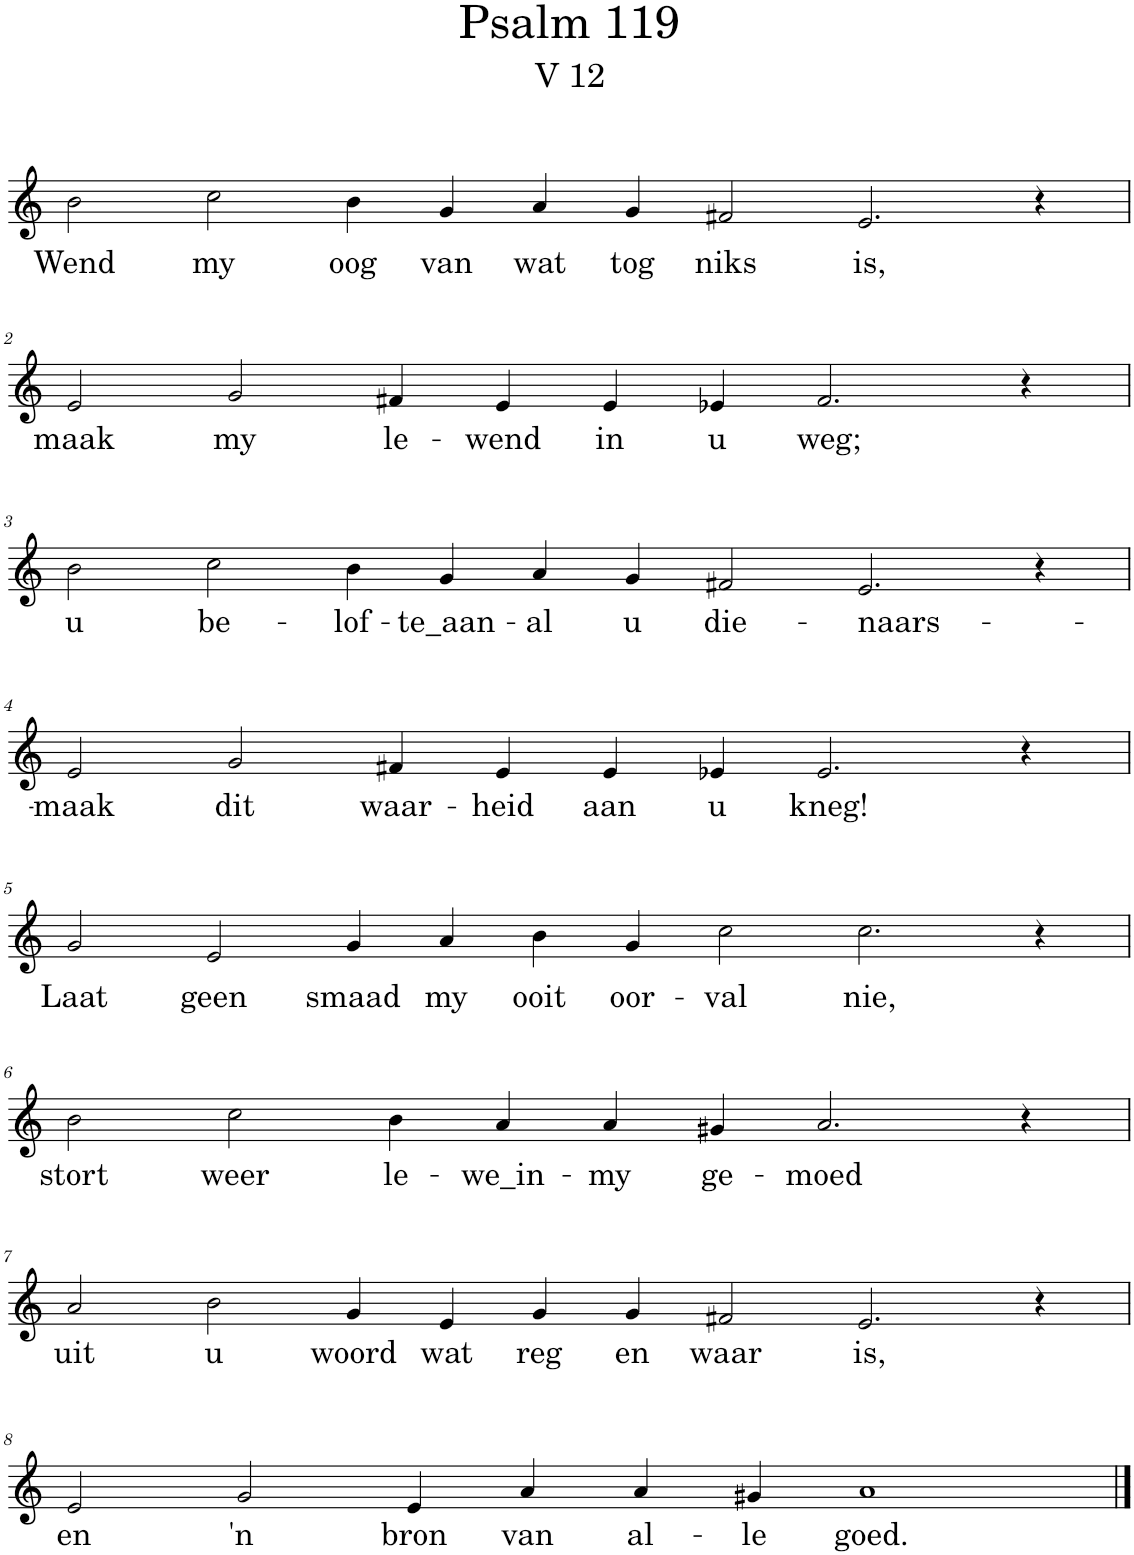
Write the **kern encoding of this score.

**kern	**text
*part1	*part1
*staff1	*staff1
*I"Pipe Organ	*
*I'Org.	*
*clefG2	*
*k[]	*
*M14/4	*
=1	=1
!	!LO:LY:b
2b\	Wend
!	!LO:LY:b
2cc\	my
!	!LO:LY:b
4b\	oog
!	!LO:LY:b
4g/	van
!	!LO:LY:b
4a/	wat
!	!LO:LY:b
4g/	tog
!	!LO:LY:b
2f#X/	niks
!	!LO:LY:b
2.e/	is,
4r	.
!!LO:LB:g=z
=2	=2
*M12/4	*
!	!LO:LY:b
2e/	maak
!	!LO:LY:b
2g/	my
!	!LO:LY:b
4f#X/	le-
!	!LO:LY:b
4e/	-wend
!	!LO:LY:b
4e/	in
!	!LO:LY:b
4e-X/	u
!	!LO:LY:b
2.f#/	weg;
4r	.
!!LO:LB:g=z
=3	=3
*M14/4	*
!	!LO:LY:b
2b\	u
!	!LO:LY:b
2cc\	be-
!	!LO:LY:b
4b\	-lof-
!	!LO:LY:b
4g/	-te_aan-
!	!LO:LY:b
4a/	-al
!	!LO:LY:b
4g/	u
!	!LO:LY:b
2f#X/	die-
!	!LO:LY:b
2.e/	-naars-
4r	.
!!LO:LB:g=z
=4	=4
*M12/4	*
!	!LO:LY:b
2e/	-maak
!	!LO:LY:b
2g/	dit
!	!LO:LY:b
4f#X/	waar-
!	!LO:LY:b
4e/	-heid
!	!LO:LY:b
4e/	aan
!	!LO:LY:b
4e-X/	u
!	!LO:LY:b
2.e-/	kneg!
4r	.
!!LO:LB:g=z
=5	=5
*M14/4	*
!	!LO:LY:b
2g/	Laat
!	!LO:LY:b
2e/	geen
!	!LO:LY:b
4g/	smaad
!	!LO:LY:b
4a/	my
!	!LO:LY:b
4b\	ooit
!	!LO:LY:b
4g/	oor-
!	!LO:LY:b
2cc\	-val
!	!LO:LY:b
2.cc\	nie,
4r	.
!!LO:LB:g=z
=6	=6
*M12/4	*
!	!LO:LY:b
2b\	stort
!	!LO:LY:b
2cc\	weer
!	!LO:LY:b
4b\	le-
!	!LO:LY:b
4a/	-we_in-
!	!LO:LY:b
4a/	-my
!	!LO:LY:b
4g#X/	ge-
!	!LO:LY:b
2.a/	-moed
4r	.
!!LO:LB:g=z
=7	=7
*M14/4	*
!	!LO:LY:b
2a/	uit
!	!LO:LY:b
2b\	u
!	!LO:LY:b
4g/	woord
!	!LO:LY:b
4e/	wat
!	!LO:LY:b
4g/	reg
!	!LO:LY:b
4g/	en
!	!LO:LY:b
2f#X/	waar
!	!LO:LY:b
2.e/	is,
4r	.
!!LO:LB:g=z
=8	=8
!	!LO:LY:b
2e/	en
!	!LO:LY:b
2g/	'n
!	!LO:LY:b
4e/	bron
!	!LO:LY:b
4a/	van
!	!LO:LY:b
4a/	al-
!	!LO:LY:b
4g#X/	-le
!	!LO:LY:b
1a	goed.
==	==
*-	*-
